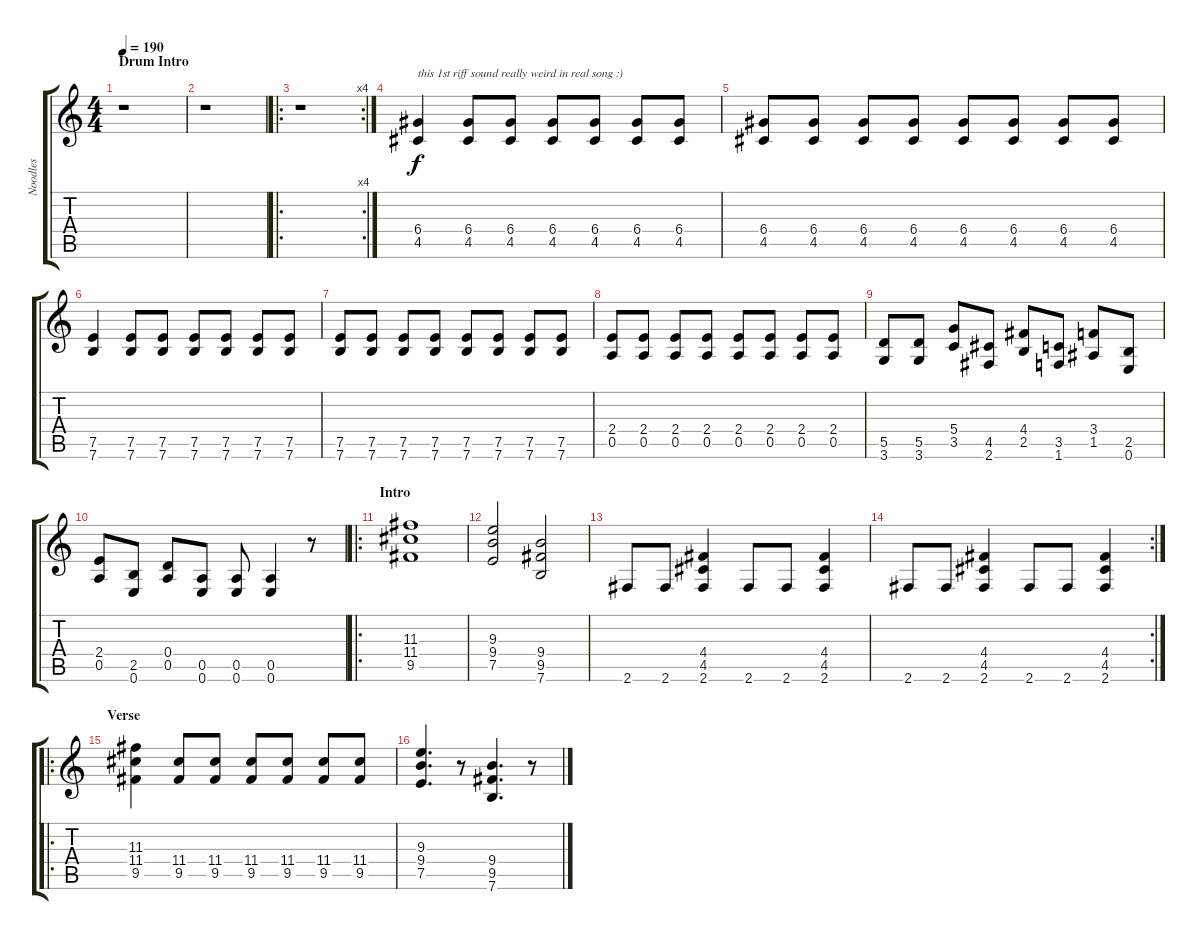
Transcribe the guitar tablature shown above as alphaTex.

\track ("Noodles" "Noodles") {instrument distortionguitar}
\staff {score tabs}
\tuning (E4 B3 G3 D3 A2 E2) {hide}
\ts (4 4)
\section ("" "Drum Intro")
\tempo 190
\clef g2
\ks c
r.1{dy f instrument distortionguitar} |
r.1 |
\ro
\rc 4
r.1 |
(6.4 4.5).4{txt "this 1st riff sound really weird in real song :)"} (6.4 4.5).8 (6.4 4.5).8 (6.4 4.5).8 (6.4 4.5).8 (6.4 4.5).8 (6.4 4.5).8 |
(6.4 4.5).8 (6.4 4.5).8 (6.4 4.5).8 (6.4 4.5).8 (6.4 4.5).8 (6.4 4.5).8 (6.4 4.5).8 (6.4 4.5).8 |
(7.5 7.6).4 (7.5 7.6).8 (7.5 7.6).8 (7.5 7.6).8 (7.5 7.6).8 (7.5 7.6).8 (7.5 7.6).8 |
(7.5 7.6).8 (7.5 7.6).8 (7.5 7.6).8 (7.5 7.6).8 (7.5 7.6).8 (7.5 7.6).8 (7.5 7.6).8 (7.5 7.6).8 |
(2.4 0.5).8 (2.4 0.5).8 (2.4 0.5).8 (2.4 0.5).8 (2.4 0.5).8 (2.4 0.5).8 (2.4 0.5).8 (2.4 0.5).8 |
(5.5 3.6).8 (5.5 3.6).8 (5.4 3.5).8 (4.5 2.6).8 (4.4 2.5).8 (3.5 1.6).8 (3.4 1.5).8 (2.5 0.6).8 |
(2.4 0.5).8 (2.5 0.6).8 (0.4 0.5).8 (0.5 0.6).8 (0.5 0.6).8 (0.5 0.6).4 r.8 |
\ro
\section ("" "Intro")
(11.3 11.4 9.5).1 |
(9.3 9.4 7.5).2 (9.4 9.5 7.6).2 |
2.6.8 2.6.8 (4.4 4.5 2.6).4 2.6.8 2.6.8 (4.4 4.5 2.6).4 |
\rc 2
2.6.8 2.6.8 (4.4 4.5 2.6).4 2.6.8 2.6.8 (4.4 4.5 2.6).4 |
\ro
\section ("" "Verse")
(11.3 11.4 9.5).4 (11.4 9.5).8 (11.4 9.5).8 (11.4 9.5).8 (11.4 9.5).8 (11.4 9.5).8 (11.4 9.5).8 |
(9.3 9.4 7.5).4{d} r.8 (9.4 9.5 7.6).4{d} r.8
